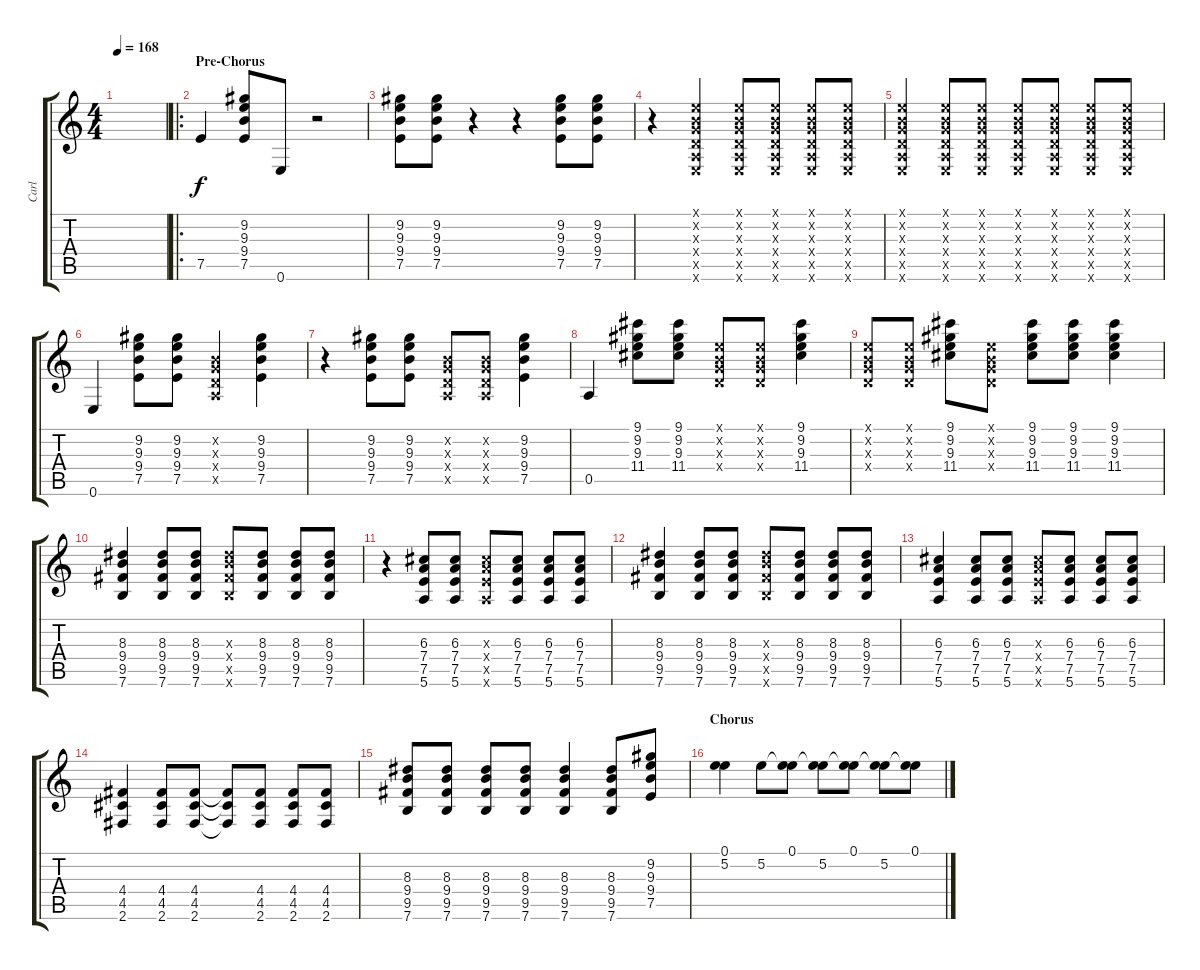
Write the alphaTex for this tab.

\track ("Carl" "Carl") {instrument distortionguitar}
\staff {score tabs}
\tuning (E4 B3 G3 D3 A2 E2) {hide}
\ts (4 4)
\tempo 168
\clef g2
\ks c
|
\ro
\section ("" "Pre-Chorus")
7.5.4 (9.2 9.3 9.4 7.5).8 0.6.8 r.2 |
(9.2 9.3 9.4 7.5).8 (9.2 9.3 9.4 7.5).8 r.4 r.4 (9.2 9.3 9.4 7.5).8 (9.2 9.3 9.4 7.5).8 |
r.4 (0.1{x} 0.2{x} 0.3{x} 0.4{x} 0.5{x} 0.6{x}).4 (0.1{x} 0.2{x} 0.3{x} 0.4{x} 0.5{x} 0.6{x}).8 (0.1{x} 0.2{x} 0.3{x} 0.4{x} 0.5{x} 0.6{x}).8 (0.1{x} 0.2{x} 0.3{x} 0.4{x} 0.5{x} 0.6{x}).8 (0.1{x} 0.2{x} 0.3{x} 0.4{x} 0.5{x} 0.6{x}).8 |
(0.1{x} 0.2{x} 0.3{x} 0.4{x} 0.5{x} 0.6{x}).4 (0.1{x} 0.2{x} 0.3{x} 0.4{x} 0.5{x} 0.6{x}).8 (0.1{x} 0.2{x} 0.3{x} 0.4{x} 0.5{x} 0.6{x}).8 (0.1{x} 0.2{x} 0.3{x} 0.4{x} 0.5{x} 0.6{x}).8 (0.1{x} 0.2{x} 0.3{x} 0.4{x} 0.5{x} 0.6{x}).8 (0.1{x} 0.2{x} 0.3{x} 0.4{x} 0.5{x} 0.6{x}).8 (0.1{x} 0.2{x} 0.3{x} 0.4{x} 0.5{x} 0.6{x}).8 |
0.6.4 (9.2 9.3 9.4 7.5).8 (9.2 9.3 9.4 7.5).8 (0.2{x} 0.3{x} 0.4{x} 0.5{x}).4 (9.2 9.3 9.4 7.5).4 |
r.4 (9.2 9.3 9.4 7.5).8 (9.2 9.3 9.4 7.5).8 (0.2{x} 0.3{x} 0.4{x} 0.5{x}).8 (0.2{x} 0.3{x} 0.4{x} 0.5{x}).8 (9.2 9.3 9.4 7.5).4 |
0.5.4 (9.1 9.2 9.3 11.4).8 (9.1 9.2 9.3 11.4).8 (0.1{x} 0.2{x} 0.3{x} 0.4{x}).8 (0.1{x} 0.2{x} 0.3{x} 0.4{x}).8 (9.1 9.2 9.3 11.4).4 |
(0.1{x} 0.2{x} 0.3{x} 0.4{x}).8 (0.1{x} 0.2{x} 0.3{x} 0.4{x}).8 (9.1 9.2 9.3 11.4).8 (0.1{x} 0.2{x} 0.3{x} 0.4{x}).8 (9.1 9.2 9.3 11.4).8 (9.1 9.2 9.3 11.4).8 (9.1 9.2 9.3 11.4).4 |
(8.3 9.4 9.5 7.6).4 (8.3 9.4 9.5 7.6).8 (8.3 9.4 9.5 7.6).8 (8.3{x} 9.4{x} 9.5{x} 7.6{x}).8 (8.3 9.4 9.5 7.6).8 (8.3 9.4 9.5 7.6).8 (8.3 9.4 9.5 7.6).8 |
r.4 (6.3 7.4 7.5 5.6).8 (6.3 7.4 7.5 5.6).8 (6.3{x} 7.4{x} 7.5{x} 5.6{x}).8 (6.3 7.4 7.5 5.6).8 (6.3 7.4 7.5 5.6).8 (6.3 7.4 7.5 5.6).8 |
(8.3 9.4 9.5 7.6).4 (8.3 9.4 9.5 7.6).8 (8.3 9.4 9.5 7.6).8 (8.3{x} 9.4{x} 9.5{x} 7.6{x}).8 (8.3 9.4 9.5 7.6).8 (8.3 9.4 9.5 7.6).8 (8.3 9.4 9.5 7.6).8 |
(6.3 7.4 7.5 5.6).4 (6.3 7.4 7.5 5.6).8 (6.3 7.4 7.5 5.6).8 (6.3{x} 7.4{x} 7.5{x} 5.6{x}).8 (6.3 7.4 7.5 5.6).8 (6.3 7.4 7.5 5.6).8 (6.3 7.4 7.5 5.6).8 |
(4.4 4.5 2.6).4 (4.4 4.5 2.6).8 (4.4 4.5 2.6).8 (4.4{t} 4.5{t} 2.6{t}).8 (4.4 4.5 2.6).8 (4.4 4.5 2.6).8 (4.4 4.5 2.6).8 |
(8.3 9.4 9.5 7.6).8 (8.3 9.4 9.5 7.6).8 (8.3 9.4 9.5 7.6).8 (8.3 9.4 9.5 7.6).8 (8.3 9.4 9.5 7.6).4 (8.3 9.4 9.5 7.6).8 (9.2 9.3 9.4 7.5).8 |
\section ("" "Chorus")
(0.1 5.2).4 5.2.8 (0.1 5.2{t}).8 (0.1{t} 5.2).8 (0.1 5.2{t}).8 (0.1{t} 5.2).8 (0.1 5.2{t}).8
